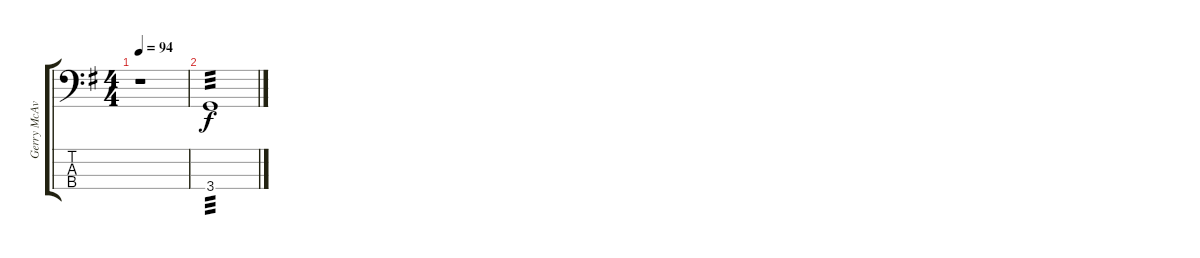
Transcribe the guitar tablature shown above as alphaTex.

\track ("Gerry McAvoy - Bass" "Gerry McAv") {instrument electricbasspick}
\staff {score tabs}
\tuning (G2 D2 A1 E1) {hide}
\ts (4 4)
\tempo 94
\clef f4
\ks g
r.1{dy f} |
3.4.1{tp 3}
